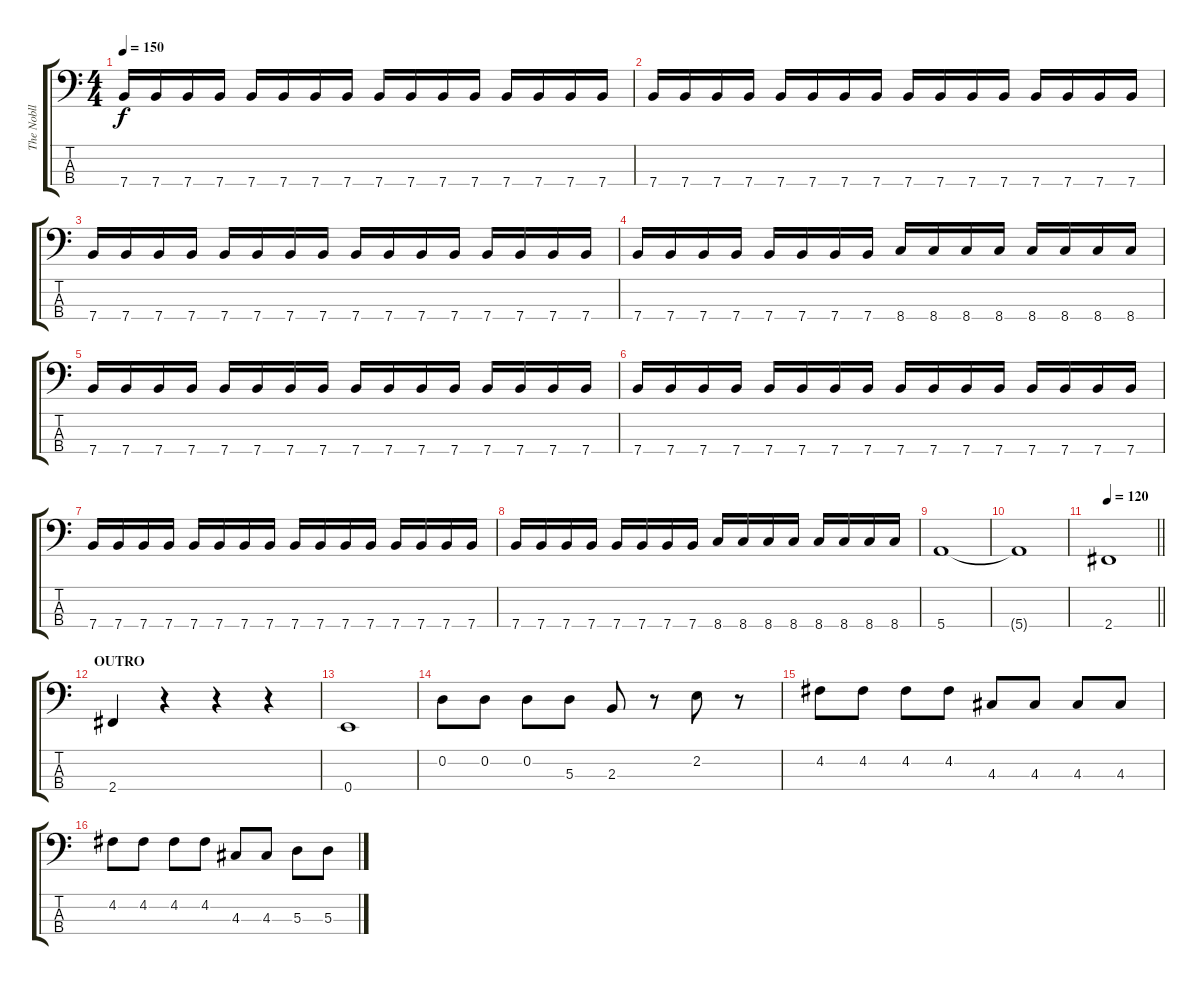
\track ("The Nobll" "The Nobll") {instrument electricbassfinger}
\staff {score tabs}
\tuning (G2 D2 A1 E1) {hide}
\ts (4 4)
\tempo 150
\clef f4
\ks c
7.4.16{dy f} 7.4.16 7.4.16 7.4.16 7.4.16 7.4.16 7.4.16 7.4.16 7.4.16 7.4.16 7.4.16 7.4.16 7.4.16 7.4.16 7.4.16 7.4.16 |
7.4.16 7.4.16 7.4.16 7.4.16 7.4.16 7.4.16 7.4.16 7.4.16 7.4.16 7.4.16 7.4.16 7.4.16 7.4.16 7.4.16 7.4.16 7.4.16 |
7.4.16 7.4.16 7.4.16 7.4.16 7.4.16 7.4.16 7.4.16 7.4.16 7.4.16 7.4.16 7.4.16 7.4.16 7.4.16 7.4.16 7.4.16 7.4.16 |
7.4.16 7.4.16 7.4.16 7.4.16 7.4.16 7.4.16 7.4.16 7.4.16 8.4.16 8.4.16 8.4.16 8.4.16 8.4.16 8.4.16 8.4.16 8.4.16 |
7.4.16 7.4.16 7.4.16 7.4.16 7.4.16 7.4.16 7.4.16 7.4.16 7.4.16 7.4.16 7.4.16 7.4.16 7.4.16 7.4.16 7.4.16 7.4.16 |
7.4.16 7.4.16 7.4.16 7.4.16 7.4.16 7.4.16 7.4.16 7.4.16 7.4.16 7.4.16 7.4.16 7.4.16 7.4.16 7.4.16 7.4.16 7.4.16 |
7.4.16 7.4.16 7.4.16 7.4.16 7.4.16 7.4.16 7.4.16 7.4.16 7.4.16 7.4.16 7.4.16 7.4.16 7.4.16 7.4.16 7.4.16 7.4.16 |
7.4.16 7.4.16 7.4.16 7.4.16 7.4.16 7.4.16 7.4.16 7.4.16 8.4.16 8.4.16 8.4.16 8.4.16 8.4.16 8.4.16 8.4.16 8.4.16 |
5.4.1 |
5.4{t}.1 |
\tempo 120
\barLineRight lightlight
2.4.1 |
\section ("" "OUTRO")
2.4.4 r.4 r.4 r.4 |
0.4.1 |
0.2.8 0.2.8 0.2.8 5.3.8 2.3.8 r.8 2.2.8 r.8 |
4.2.8 4.2.8 4.2.8 4.2.8 4.3.8 4.3.8 4.3.8 4.3.8 |
4.2.8 4.2.8 4.2.8 4.2.8 4.3.8 4.3.8 5.3.8 5.3.8
